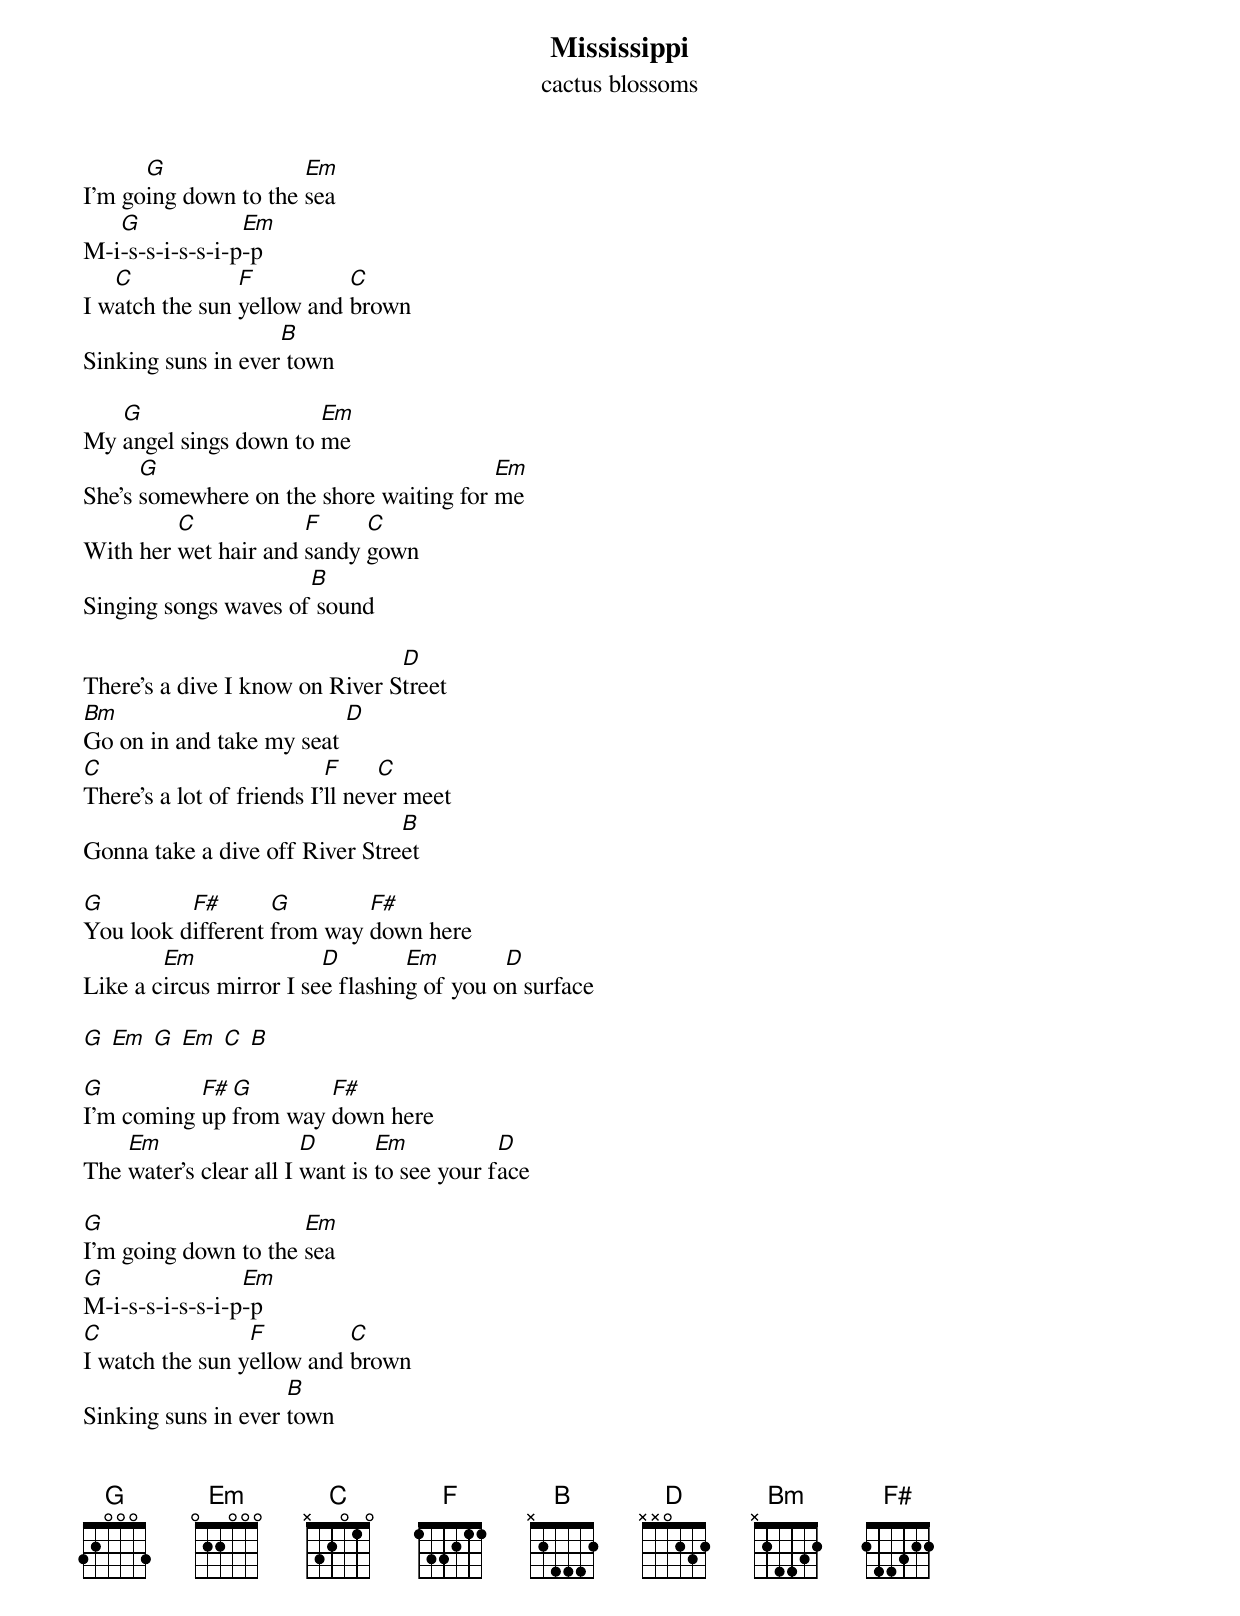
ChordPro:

{title: Mississippi}
{subtitle: cactus blossoms}

I’m go[G]ing down to the [Em]sea
M-i[G]-s-s-i-s-s-i-p[Em]-p
I w[C]atch the sun [F]yellow and [C]brown
Sinking suns in ever[B] town

My [G]angel sings down to [Em]me
She’s [G]somewhere on the shore waiting for [Em]me
With her [C]wet hair and [F]sandy [C]gown
Singing songs waves of[B] sound

There’s a dive I know on River S[D]treet
[Bm]Go on in and take my seat [D]
[C]There’s a lot of friends I'[F]ll nev[C]er meet
Gonna take a dive off River Stre[B]et

[G]You look d[F#]ifferent [G]from way [F#]down here
Like a c[Em]ircus mirror I se[D]e flashin[Em]g of you o[D]n surface

[G] [Em] [G] [Em] [C] [B]

[G]I’m coming [F#]up [G]from way [F#]down here
The [Em]water's clear all I [D]want is [Em]to see your f[D]ace

[G]I’m going down to the [Em]sea
[G]M-i-s-s-i-s-s-i-p[Em]-p
[C]I watch the sun y[F]ellow and [C]brown
Sinking suns in ever [B]town

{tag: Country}
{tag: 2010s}

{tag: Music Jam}
